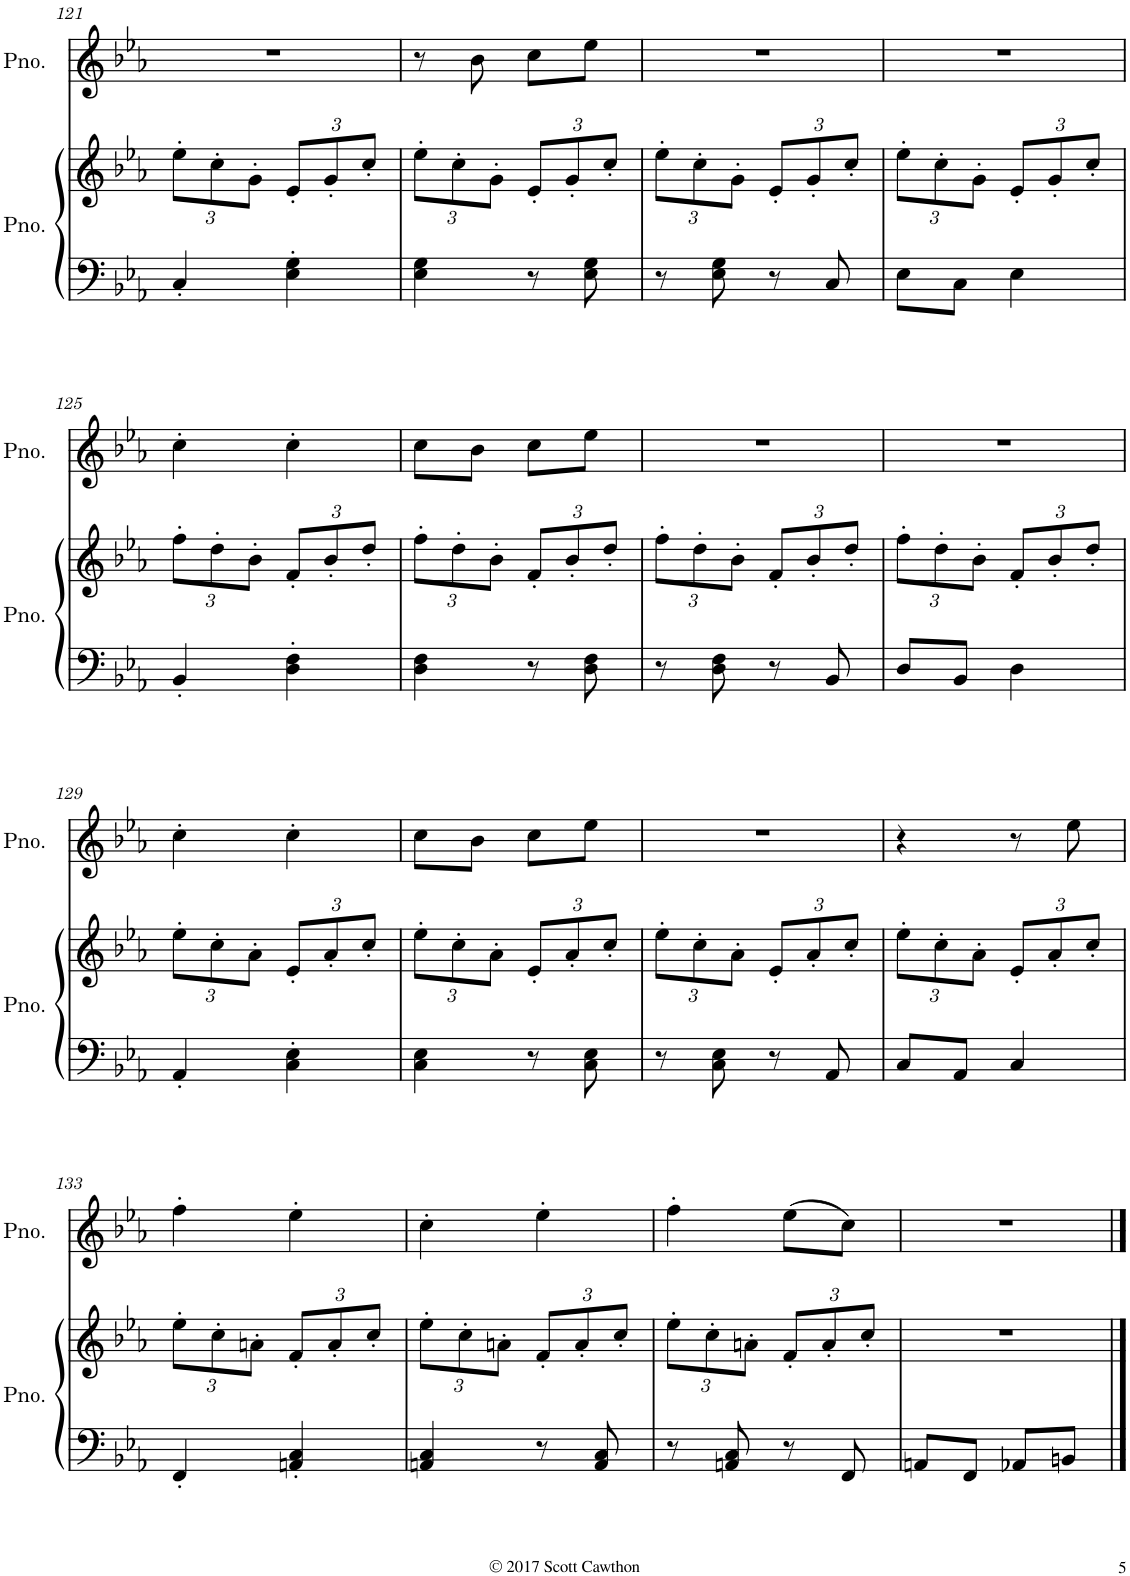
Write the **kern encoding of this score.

**kern	**kern	**kern
*part2	*part2	*part1
*staff3	*staff2	*staff1
*I"Piano	*	*I"Piano
*I'Pno.	*	*I'Pno.
!!LO:PB:g=z
*clefF4	*clefG2	*clefG2
*k[b-e-a-]	*k[b-e-a-]	*k[b-e-a-]
*M2/4	*M2/4	*M2/4
*	*Xbrackettup	*
=121	=121	=121
4C'/	12ee-'\L	2r
.	12cc'\	.
.	12g'\J	.
4E-\' 4G\'	12e-'/L	.
.	12g'/	.
.	12cc'/J	.
=122	=122	=122
4E-\ 4G\	12ee-'\L	8r
.	12cc'\	.
.	.	8b-\
.	12g'\J	.
8r	12e-'/L	8cc\L
.	12g'/	.
8E-\ 8G\	.	8ee-\J
.	12cc'/J	.
=123	=123	=123
8r	12ee-'\L	2r
.	12cc'\	.
8E-\ 8G\	.	.
.	12g'\J	.
8r	12e-'/L	.
.	12g'/	.
8C/	.	.
.	12cc'/J	.
=124	=124	=124
8E-\L	12ee-'\L	2r
.	12cc'\	.
8C\J	.	.
.	12g'\J	.
4E-\	12e-'/L	.
.	12g'/	.
.	12cc'/J	.
!!LO:LB:g=z
=125	=125	=125
4BB-'/	12ff'\L	4cc'\
.	12dd'\	.
.	12b-'\J	.
4D\' 4F\'	12f'/L	4cc'\
.	12b-'/	.
.	12dd'/J	.
=126	=126	=126
4D\ 4F\	12ff'\L	8cc\L
.	12dd'\	.
.	.	8b-\J
.	12b-'\J	.
8r	12f'/L	8cc\L
.	12b-'/	.
8D\ 8F\	.	8ee-\J
.	12dd'/J	.
=127	=127	=127
8r	12ff'\L	2r
.	12dd'\	.
8D\ 8F\	.	.
.	12b-'\J	.
8r	12f'/L	.
.	12b-'/	.
8BB-/	.	.
.	12dd'/J	.
=128	=128	=128
8D/L	12ff'\L	2r
.	12dd'\	.
8BB-/J	.	.
.	12b-'\J	.
4D\	12f'/L	.
.	12b-'/	.
.	12dd'/J	.
!!LO:LB:g=z
=129	=129	=129
4AA-'/	12ee-'\L	4cc'\
.	12cc'\	.
.	12a-'\J	.
4C\' 4E-\'	12e-'/L	4cc'\
.	12a-'/	.
.	12cc'/J	.
=130	=130	=130
4C\ 4E-\	12ee-'\L	8cc\L
.	12cc'\	.
.	.	8b-\J
.	12a-'\J	.
8r	12e-'/L	8cc\L
.	12a-'/	.
8C\ 8E-\	.	8ee-\J
.	12cc'/J	.
=131	=131	=131
8r	12ee-'\L	2r
.	12cc'\	.
8C\ 8E-\	.	.
.	12a-'\J	.
8r	12e-'/L	.
.	12a-'/	.
8AA-/	.	.
.	12cc'/J	.
=132	=132	=132
8C/L	12ee-'\L	4r
.	12cc'\	.
8AA-/J	.	.
.	12a-'\J	.
4C/	12e-'/L	8r
.	12a-'/	.
.	.	8ee-\
.	12cc'/J	.
!!LO:LB:g=z
=133	=133	=133
4FF'/	12ee-'\L	4ff'\
.	12cc'\	.
.	12an'\J	.
4AAn/' 4C/'	12f'/L	4ee-'\
.	12a'/	.
.	12cc'/J	.
=134	=134	=134
4AAn/ 4C/	12ee-'\L	4cc'\
.	12cc'\	.
.	12an'\J	.
8r	12f'/L	4ee-'\
.	12a'/	.
8AA/ 8C/	.	.
.	12cc'/J	.
=135	=135	=135
8r	12ee-'\L	4ff'\
.	12cc'\	.
8AAn/ 8C/	.	.
.	12an'\J	.
8r	12f'/L	(8ee-\L
.	12a'/	.
8FF/	.	8cc\J)
.	12cc'/J	.
=136	=136	=136
8AAn/L	2r	2r
8FF/J	.	.
8AA-X/L	.	.
8BBn/J	.	.
==	==	==
*-	*-	*-
